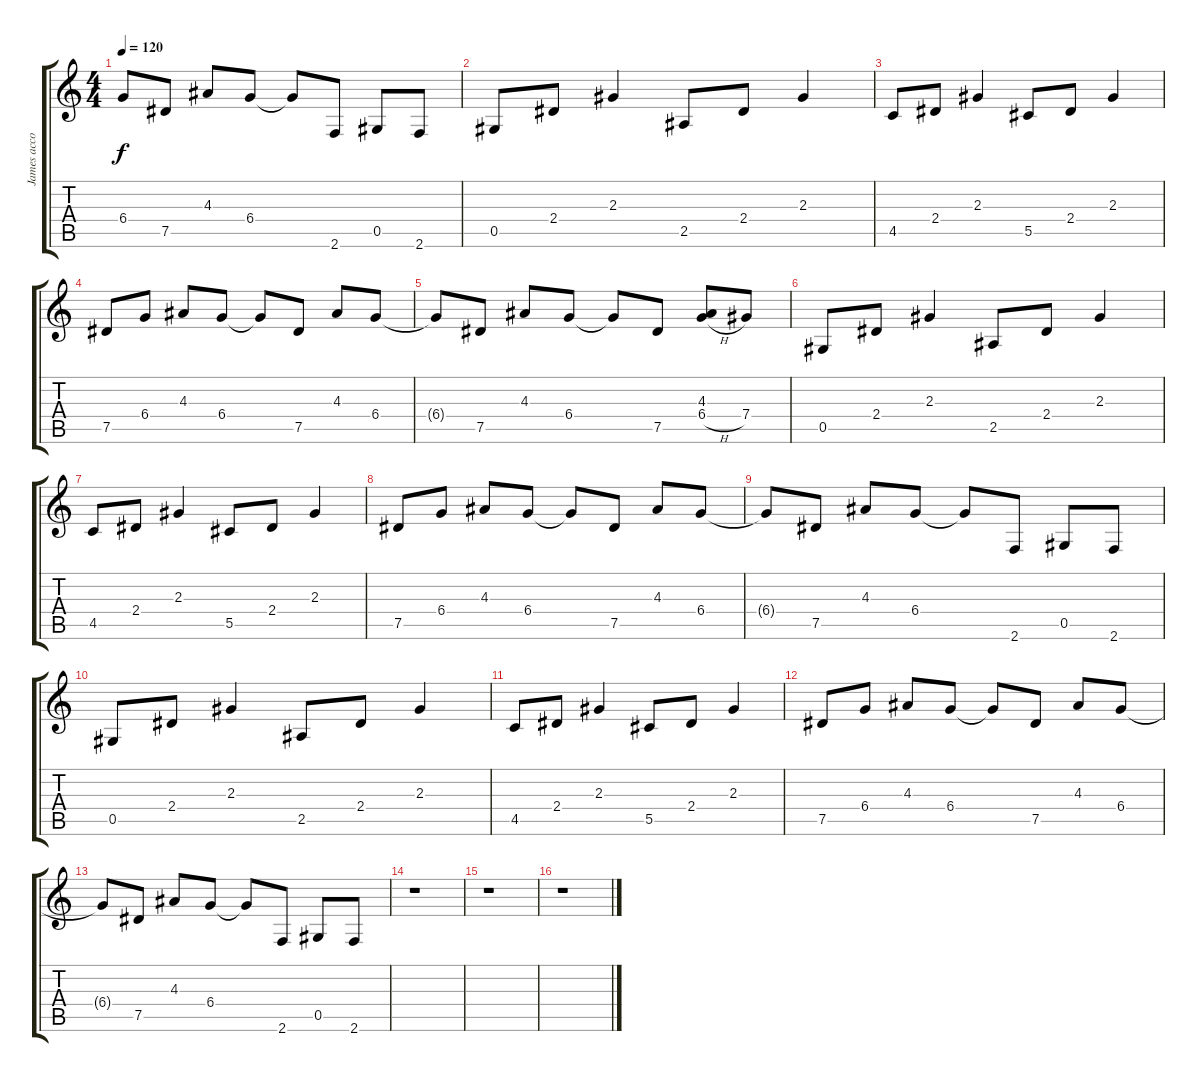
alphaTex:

\track ("James accoustic" "James acco") {instrument acousticguitarsteel}
\staff {score tabs}
\tuning (Eb4 Bb3 Gb3 Db3 Ab2 Eb2) {hide}
\ts (4 4)
\tempo 120
\clef g2
\ks c
6.4{t}.8{dy f} 7.5.8 4.3.8 6.4.8 6.4{t}.8 2.6.8 0.5.8 2.6.8 |
0.5.8 2.4.8 2.3.4 2.5.8 2.4.8 2.3.4 |
4.5.8 2.4.8 2.3.4 5.5.8 2.4.8 2.3.4 |
7.5.8 6.4.8 4.3.8 6.4.8 6.4{t}.8 7.5.8 4.3.8 6.4.8 |
6.4{t}.8 7.5.8 4.3.8 6.4.8 6.4{t}.8 7.5.8 (4.3 6.4{h}).8 7.4.8 |
0.5.8 2.4.8 2.3.4 2.5.8 2.4.8 2.3.4 |
4.5.8 2.4.8 2.3.4 5.5.8 2.4.8 2.3.4 |
7.5.8 6.4.8 4.3.8 6.4.8 6.4{t}.8 7.5.8 4.3.8 6.4.8 |
6.4{t}.8 7.5.8 4.3.8 6.4.8 6.4{t}.8 2.6.8 0.5.8 2.6.8 |
0.5.8 2.4.8 2.3.4 2.5.8 2.4.8 2.3.4 |
4.5.8 2.4.8 2.3.4 5.5.8 2.4.8 2.3.4 |
7.5.8 6.4.8 4.3.8 6.4.8 6.4{t}.8 7.5.8 4.3.8 6.4.8 |
6.4{t}.8 7.5.8 4.3.8 6.4.8 6.4{t}.8 2.6.8 0.5.8 2.6.8 |
r.1 |
r.1 |
r.1
